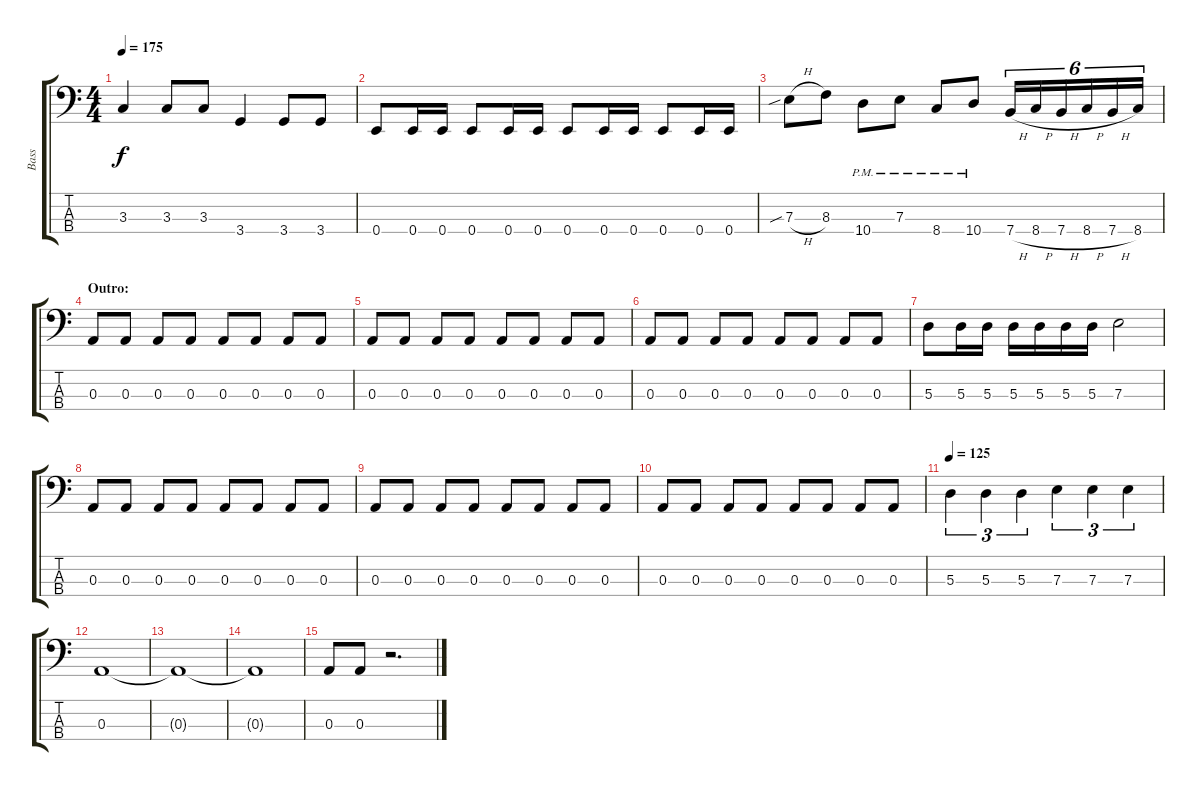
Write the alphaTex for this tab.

\track ("Bass" "Bass") {instrument electricbasspick}
\staff {score tabs}
\tuning (G2 D2 A1 E1) {hide}
\ts (4 4)
\tempo 175
\clef f4
\ks c
3.3.4{dy f} 3.3.8 3.3.8 3.4.4 3.4.8 3.4.8 |
0.4.8 0.4.16 0.4.16 0.4.8 0.4.16 0.4.16 0.4.8 0.4.16 0.4.16 0.4.8 0.4.16 0.4.16 |
7.3{sib h}.8 8.3.8 10.4{pm}.8 7.3{pm}.8 8.4{pm}.8 10.4{pm}.8 7.4{h}.16{tu (6 4)} 8.4{h}.16{tu (6 4)} 7.4{h}.16{tu (6 4)} 8.4{h}.16{tu (6 4)} 7.4{h}.16{tu (6 4)} 8.4.16{tu (6 4)} |
\section ("" "Outro:")
0.3.8{volume 16 instrument electricbasspick} 0.3.8 0.3.8 0.3.8 0.3.8 0.3.8 0.3.8 0.3.8 |
0.3.8 0.3.8 0.3.8 0.3.8 0.3.8 0.3.8 0.3.8 0.3.8 |
0.3.8 0.3.8 0.3.8 0.3.8 0.3.8 0.3.8 0.3.8 0.3.8 |
5.3.8 5.3.16 5.3.16 5.3.16 5.3.16 5.3.16 5.3.16 7.3.2 |
0.3.8 0.3.8 0.3.8 0.3.8 0.3.8 0.3.8 0.3.8 0.3.8 |
0.3.8 0.3.8 0.3.8 0.3.8 0.3.8 0.3.8 0.3.8 0.3.8 |
0.3.8 0.3.8 0.3.8 0.3.8 0.3.8 0.3.8 0.3.8 0.3.8 |
\tempo 125
5.3.4{tu (3 2)} 5.3.4{tu (3 2)} 5.3.4{tu (3 2)} 7.3.4{tu (3 2)} 7.3.4{tu (3 2)} 7.3.4{tu (3 2)} |
0.3.1 |
0.3{t}.1 |
0.3{t}.1 |
0.3.8 0.3.8 r.2{d}
